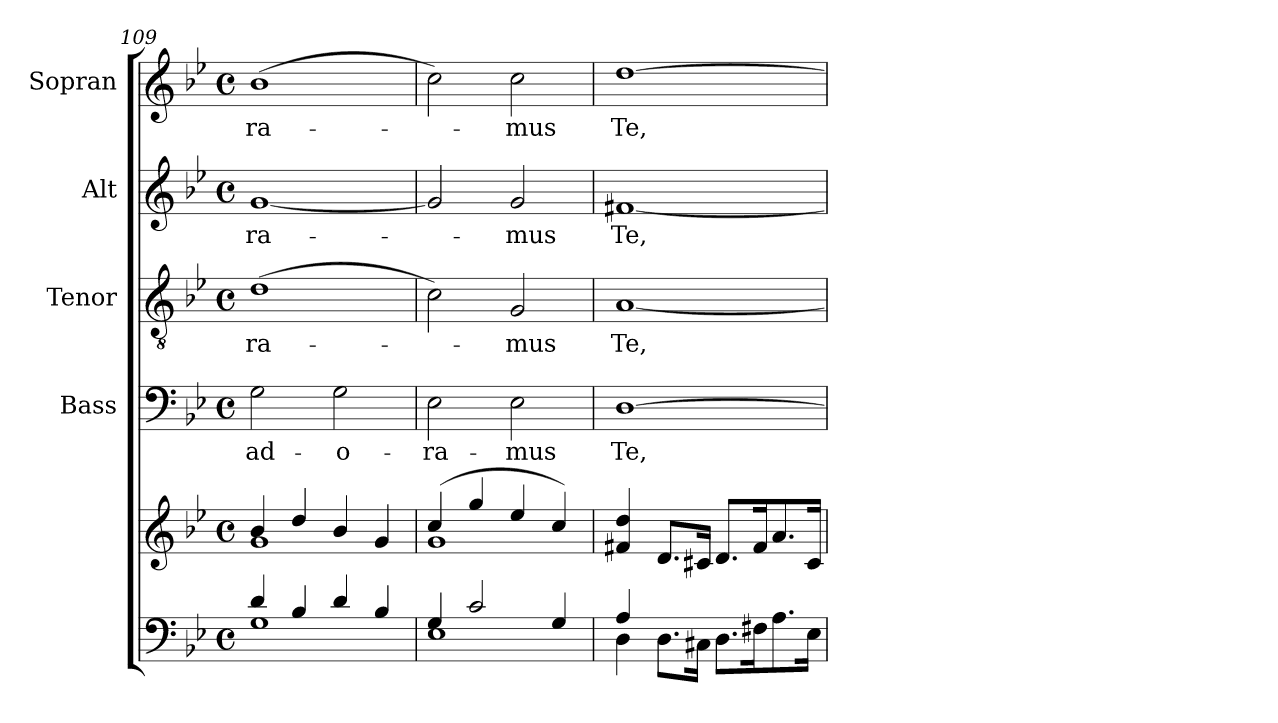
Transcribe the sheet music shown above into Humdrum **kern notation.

**kern	**kern	**kern	**text	**kern	**text	**kern	**text	**kern	**text
*part5	*part5	*part4	*part4	*part3	*part3	*part2	*part2	*part1	*part1
*staff6	*staff5	*staff4	*staff4	*staff3	*staff3	*staff2	*staff2	*staff1	*staff1
*	*	*I"Bass	*	*I"Tenor	*	*I"Alt	*	*I"Sopran	*
*	*	*I'B.	*	*I'T.	*	*I'A.	*	*I'S.	*
*clefF4	*clefG2	*clefF4	*	*clefGv2	*	*clefG2	*	*clefG2	*
*k[b-e-]	*k[b-e-]	*k[b-e-]	*	*k[b-e-]	*	*k[b-e-]	*	*k[b-e-]	*
*B-:	*B-:	*B-:	*	*B-:	*	*B-:	*	*B-:	*
*M4/4	*M4/4	*M4/4	*	*M4/4	*	*M4/4	*	*M4/4	*
*met(c)	*met(c)	*met(c)	*	*met(c)	*	*met(c)	*	*met(c)	*
=109	=109	=109	=109	=109	=109	=109	=109	=109	=109
*^	*^	*	*	*	*	*	*	*	*
!	!	!	!	!	!LO:LY:b	!	!LO:LY:b	!	!LO:LY:b	!	!LO:LY:b
4d/	1G	4b-/	1g	2G\	ad-	(>1d	-ra-	[1g	-ra-	(>1b-	-ra-
4B-/	.	4dd/	.	.	.	.	.	.	.	.	.
!	!	!	!	!	!LO:LY:b	!	!	!	!	!	!
4d/	.	4b-/	.	2G\	-o-	.	.	.	.	.	.
4B-/	.	4g/	.	.	.	.	.	.	.	.	.
=110	=110	=110	=110	=110	=110	=110	=110	=110	=110	=110	=110
!	!	!	!	!	!LO:LY:b	!	!	!	!	!	!
4G/	1E-	(4cc/	1g	2E-\	-ra-	2c\)	.	2g/]	.	2cc\)	.
2c/	.	4gg/	.	.	.	.	.	.	.	.	.
!	!	!	!	!	!LO:LY:b	!	!LO:LY:b	!	!LO:LY:b	!	!LO:LY:b
.	.	4ee-/	.	2E-\	-mus	2G/	-mus	2g/	-mus	2cc\	-mus
4G/	.	4cc/)	.	.	.	.	.	.	.	.	.
*	*	*v	*v	*	*	*	*	*	*	*	*
=111	=111	=111	=111	=111	=111	=111	=111	=111	=111	=111
!	!	!	!	!LO:LY:b	!	!LO:LY:b	!	!LO:LY:b	!	!LO:LY:b
4A/	4D\	4f#X/ 4dd/	[1D	Te,	[1A	Te,	[1f#X	Te,	[1dd	Te,
2.ryy	8.D\L	8.d/L	.	.	.	.	.	.	.	.
.	16C#X\Jk	16c#X/Jk	.	.	.	.	.	.	.	.
.	8.D\L	8.d/L	.	.	.	.	.	.	.	.
.	16F#X\k	16f#/k	.	.	.	.	.	.	.	.
.	8.A\	8.a/	.	.	.	.	.	.	.	.
.	16E-\Jk	16c#/Jk	.	.	.	.	.	.	.	.
*v	*v	*	*	*	*	*	*	*	*	*
=	=	=	=	=	=	=	=	=	=
*-	*-	*-	*-	*-	*-	*-	*-	*-	*-
